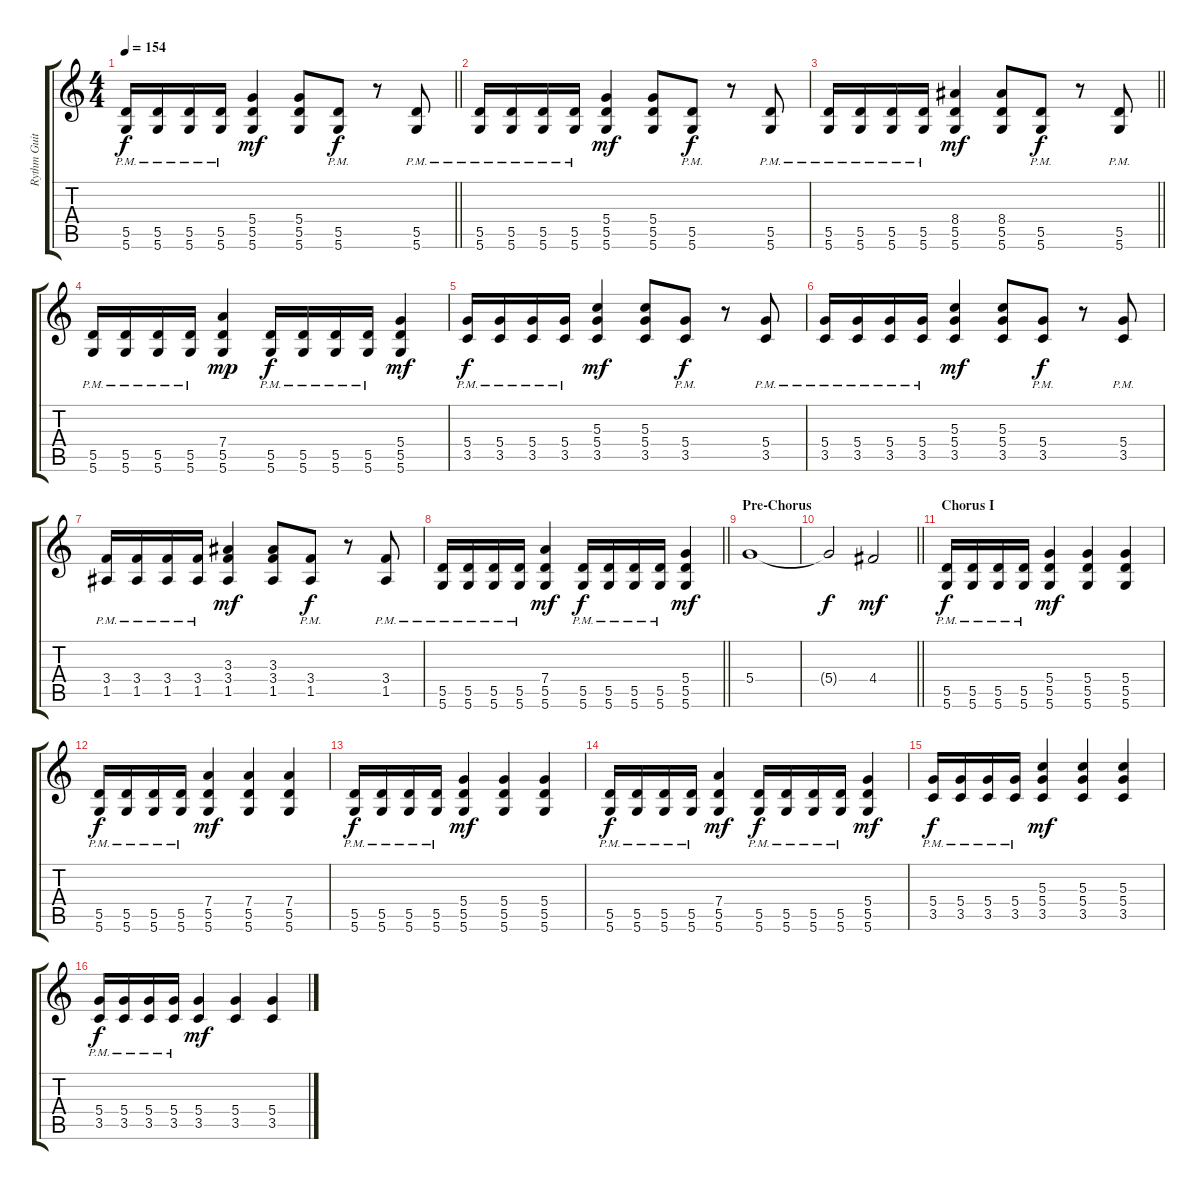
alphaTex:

\track ("Rythm Guitar" "Rythm Guit") {instrument distortionguitar}
\staff {score tabs}
\tuning (E4 B3 G3 D3 A2 D2) {hide}
\ts (4 4)
\tempo 154
\clef g2
\barLineRight lightlight
\ks c
(5.5{pm} 5.6{pm}).16{dy f} (5.5{pm} 5.6{pm}).16 (5.5{pm} 5.6{pm}).16 (5.5{pm} 5.6{pm}).16 (5.4 5.5 5.6).4{dy mf} (5.4 5.5 5.6).8 (5.5{pm} 5.6{pm}).8{dy f} r.8 (5.5{pm} 5.6{pm}).8 |
(5.5{pm} 5.6{pm}).16 (5.5{pm} 5.6{pm}).16 (5.5{pm} 5.6{pm}).16 (5.5{pm} 5.6{pm}).16 (5.4 5.5 5.6).4{dy mf} (5.4 5.5 5.6).8 (5.5{pm} 5.6{pm}).8{dy f} r.8 (5.5{pm} 5.6{pm}).8 |
\barLineRight lightlight
(5.5{pm} 5.6{pm}).16 (5.5{pm} 5.6{pm}).16 (5.5{pm} 5.6{pm}).16 (5.5{pm} 5.6{pm}).16 (8.4 5.5 5.6).4{dy mf} (8.4 5.5 5.6).8 (5.5{pm} 5.6{pm}).8{dy f} r.8 (5.5{pm} 5.6{pm}).8 |
(5.5{pm} 5.6{pm}).16 (5.5{pm} 5.6{pm}).16 (5.5{pm} 5.6{pm}).16 (5.5{pm} 5.6{pm}).16 (7.4 5.5 5.6).4{dy mp} (5.5{pm} 5.6{pm}).16{dy f} (5.5{pm} 5.6{pm}).16 (5.5{pm} 5.6{pm}).16 (5.5{pm} 5.6{pm}).16 (5.4 5.5 5.6).4{dy mf} |
(5.4{pm} 3.5{pm}).16{dy f} (5.4{pm} 3.5{pm}).16 (5.4{pm} 3.5{pm}).16 (5.4{pm} 3.5{pm}).16 (5.3 5.4 3.5).4{dy mf} (5.3 5.4 3.5).8 (5.4{pm} 3.5{pm}).8{dy f} r.8 (5.4{pm} 3.5{pm}).8 |
(5.4{pm} 3.5{pm}).16 (5.4{pm} 3.5{pm}).16 (5.4{pm} 3.5{pm}).16 (5.4{pm} 3.5{pm}).16 (5.3 5.4 3.5).4{dy mf} (5.3 5.4 3.5).8 (5.4{pm} 3.5{pm}).8{dy f} r.8 (5.4{pm} 3.5{pm}).8 |
(3.4{pm} 1.5{pm}).16 (3.4{pm} 1.5{pm}).16 (3.4{pm} 1.5{pm}).16 (3.4{pm} 1.5{pm}).16 (3.3 3.4 1.5).4{dy mf} (3.3 3.4 1.5).8 (3.4{pm} 1.5{pm}).8{dy f} r.8 (3.4{pm} 1.5{pm}).8 |
\barLineRight lightlight
(5.5{pm} 5.6{pm}).16 (5.5{pm} 5.6{pm}).16 (5.5{pm} 5.6{pm}).16 (5.5{pm} 5.6{pm}).16 (7.4 5.5 5.6).4{dy mf} (5.5{pm} 5.6{pm}).16{dy f} (5.5{pm} 5.6{pm}).16 (5.5{pm} 5.6{pm}).16 (5.5{pm} 5.6{pm}).16 (5.4 5.5 5.6).4{dy mf} |
\section ("" "Pre-Chorus")
5.4.1 |
\barLineRight lightlight
5.4{t}.2{dy f} 4.4.2{dy mf} |
\section ("" "Chorus I")
(5.5{pm} 5.6{pm}).16{dy f} (5.5{pm} 5.6{pm}).16 (5.5{pm} 5.6{pm}).16 (5.5{pm} 5.6{pm}).16 (5.4 5.5 5.6).4{dy mf} (5.4 5.5 5.6).4 (5.4 5.5 5.6).4 |
(5.5{pm} 5.6{pm}).16{dy f} (5.5{pm} 5.6{pm}).16 (5.5{pm} 5.6{pm}).16 (5.5{pm} 5.6{pm}).16 (7.4 5.5 5.6).4{dy mf} (7.4 5.5 5.6).4 (7.4 5.5 5.6).4 |
(5.5{pm} 5.6{pm}).16{dy f} (5.5{pm} 5.6{pm}).16 (5.5{pm} 5.6{pm}).16 (5.5{pm} 5.6{pm}).16 (5.4 5.5 5.6).4{dy mf} (5.4 5.5 5.6).4 (5.4 5.5 5.6).4 |
(5.5{pm} 5.6{pm}).16{dy f} (5.5{pm} 5.6{pm}).16 (5.5{pm} 5.6{pm}).16 (5.5{pm} 5.6{pm}).16 (7.4 5.5 5.6).4{dy mf} (5.5{pm} 5.6{pm}).16{dy f} (5.5{pm} 5.6{pm}).16 (5.5{pm} 5.6{pm}).16 (5.5{pm} 5.6{pm}).16 (5.4 5.5 5.6).4{dy mf} |
(5.4{pm} 3.5{pm}).16{dy f} (5.4{pm} 3.5{pm}).16 (5.4{pm} 3.5{pm}).16 (5.4{pm} 3.5{pm}).16 (5.3 5.4 3.5).4{dy mf} (5.3 5.4 3.5).4 (5.3 5.4 3.5).4 |
(5.4{pm} 3.5{pm}).16{dy f} (5.4{pm} 3.5{pm}).16 (5.4{pm} 3.5{pm}).16 (5.4{pm} 3.5{pm}).16 (5.4 3.5).4{dy mf} (5.4 3.5).4 (5.4 3.5).4
